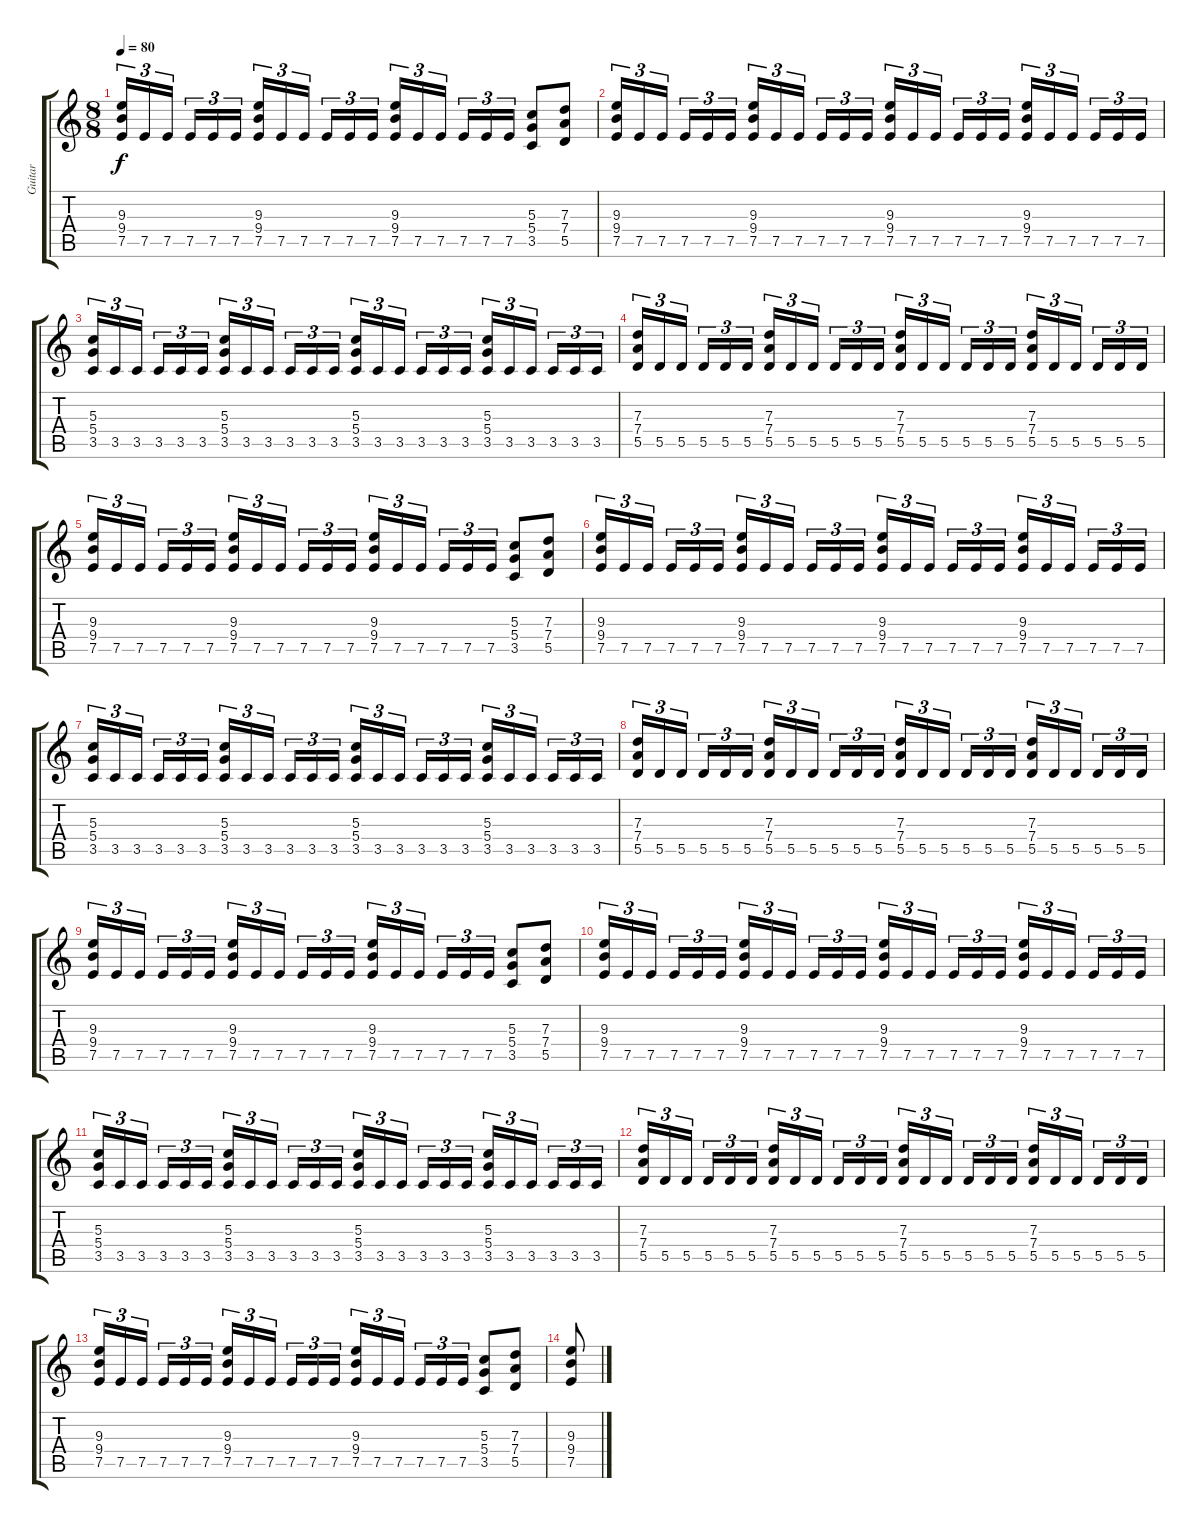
\track ("Guitar" "Guitar") {instrument distortionguitar}
\staff {score tabs}
\tuning (E4 B3 G3 D3 A2 E2) {hide}
\ts (8 8)
\tempo 80
\clef g2
\ks c
(9.3 9.4 7.5).16{tu (3 2) dy f} 7.5.16{tu (3 2)} 7.5.16{tu (3 2)} 7.5.16{tu (3 2)} 7.5.16{tu (3 2)} 7.5.16{tu (3 2)} (9.3 9.4 7.5).16{tu (3 2)} 7.5.16{tu (3 2)} 7.5.16{tu (3 2)} 7.5.16{tu (3 2)} 7.5.16{tu (3 2)} 7.5.16{tu (3 2)} (9.3 9.4 7.5).16{tu (3 2)} 7.5.16{tu (3 2)} 7.5.16{tu (3 2)} 7.5.16{tu (3 2)} 7.5.16{tu (3 2)} 7.5.16{tu (3 2)} (5.3 5.4 3.5).8 (7.3 7.4 5.5).8 |
(9.3 9.4 7.5).16{tu (3 2)} 7.5.16{tu (3 2)} 7.5.16{tu (3 2)} 7.5.16{tu (3 2)} 7.5.16{tu (3 2)} 7.5.16{tu (3 2)} (9.3 9.4 7.5).16{tu (3 2)} 7.5.16{tu (3 2)} 7.5.16{tu (3 2)} 7.5.16{tu (3 2)} 7.5.16{tu (3 2)} 7.5.16{tu (3 2)} (9.3 9.4 7.5).16{tu (3 2)} 7.5.16{tu (3 2)} 7.5.16{tu (3 2)} 7.5.16{tu (3 2)} 7.5.16{tu (3 2)} 7.5.16{tu (3 2)} (9.3 9.4 7.5).16{tu (3 2)} 7.5.16{tu (3 2)} 7.5.16{tu (3 2)} 7.5.16{tu (3 2)} 7.5.16{tu (3 2)} 7.5.16{tu (3 2)} |
(5.3 5.4 3.5).16{tu (3 2)} 3.5.16{tu (3 2)} 3.5.16{tu (3 2)} 3.5.16{tu (3 2)} 3.5.16{tu (3 2)} 3.5.16{tu (3 2)} (5.3 5.4 3.5).16{tu (3 2)} 3.5.16{tu (3 2)} 3.5.16{tu (3 2)} 3.5.16{tu (3 2)} 3.5.16{tu (3 2)} 3.5.16{tu (3 2)} (5.3 5.4 3.5).16{tu (3 2)} 3.5.16{tu (3 2)} 3.5.16{tu (3 2)} 3.5.16{tu (3 2)} 3.5.16{tu (3 2)} 3.5.16{tu (3 2)} (5.3 5.4 3.5).16{tu (3 2)} 3.5.16{tu (3 2)} 3.5.16{tu (3 2)} 3.5.16{tu (3 2)} 3.5.16{tu (3 2)} 3.5.16{tu (3 2)} |
(7.3 7.4 5.5).16{tu (3 2)} 5.5.16{tu (3 2)} 5.5.16{tu (3 2)} 5.5.16{tu (3 2)} 5.5.16{tu (3 2)} 5.5.16{tu (3 2)} (7.3 7.4 5.5).16{tu (3 2)} 5.5.16{tu (3 2)} 5.5.16{tu (3 2)} 5.5.16{tu (3 2)} 5.5.16{tu (3 2)} 5.5.16{tu (3 2)} (7.3 7.4 5.5).16{tu (3 2)} 5.5.16{tu (3 2)} 5.5.16{tu (3 2)} 5.5.16{tu (3 2)} 5.5.16{tu (3 2)} 5.5.16{tu (3 2)} (7.3 7.4 5.5).16{tu (3 2)} 5.5.16{tu (3 2)} 5.5.16{tu (3 2)} 5.5.16{tu (3 2)} 5.5.16{tu (3 2)} 5.5.16{tu (3 2)} |
(9.3 9.4 7.5).16{tu (3 2)} 7.5.16{tu (3 2)} 7.5.16{tu (3 2)} 7.5.16{tu (3 2)} 7.5.16{tu (3 2)} 7.5.16{tu (3 2)} (9.3 9.4 7.5).16{tu (3 2)} 7.5.16{tu (3 2)} 7.5.16{tu (3 2)} 7.5.16{tu (3 2)} 7.5.16{tu (3 2)} 7.5.16{tu (3 2)} (9.3 9.4 7.5).16{tu (3 2)} 7.5.16{tu (3 2)} 7.5.16{tu (3 2)} 7.5.16{tu (3 2)} 7.5.16{tu (3 2)} 7.5.16{tu (3 2)} (5.3 5.4 3.5).8 (7.3 7.4 5.5).8 |
(9.3 9.4 7.5).16{tu (3 2)} 7.5.16{tu (3 2)} 7.5.16{tu (3 2)} 7.5.16{tu (3 2)} 7.5.16{tu (3 2)} 7.5.16{tu (3 2)} (9.3 9.4 7.5).16{tu (3 2)} 7.5.16{tu (3 2)} 7.5.16{tu (3 2)} 7.5.16{tu (3 2)} 7.5.16{tu (3 2)} 7.5.16{tu (3 2)} (9.3 9.4 7.5).16{tu (3 2)} 7.5.16{tu (3 2)} 7.5.16{tu (3 2)} 7.5.16{tu (3 2)} 7.5.16{tu (3 2)} 7.5.16{tu (3 2)} (9.3 9.4 7.5).16{tu (3 2)} 7.5.16{tu (3 2)} 7.5.16{tu (3 2)} 7.5.16{tu (3 2)} 7.5.16{tu (3 2)} 7.5.16{tu (3 2)} |
(5.3 5.4 3.5).16{tu (3 2)} 3.5.16{tu (3 2)} 3.5.16{tu (3 2)} 3.5.16{tu (3 2)} 3.5.16{tu (3 2)} 3.5.16{tu (3 2)} (5.3 5.4 3.5).16{tu (3 2)} 3.5.16{tu (3 2)} 3.5.16{tu (3 2)} 3.5.16{tu (3 2)} 3.5.16{tu (3 2)} 3.5.16{tu (3 2)} (5.3 5.4 3.5).16{tu (3 2)} 3.5.16{tu (3 2)} 3.5.16{tu (3 2)} 3.5.16{tu (3 2)} 3.5.16{tu (3 2)} 3.5.16{tu (3 2)} (5.3 5.4 3.5).16{tu (3 2)} 3.5.16{tu (3 2)} 3.5.16{tu (3 2)} 3.5.16{tu (3 2)} 3.5.16{tu (3 2)} 3.5.16{tu (3 2)} |
(7.3 7.4 5.5).16{tu (3 2)} 5.5.16{tu (3 2)} 5.5.16{tu (3 2)} 5.5.16{tu (3 2)} 5.5.16{tu (3 2)} 5.5.16{tu (3 2)} (7.3 7.4 5.5).16{tu (3 2)} 5.5.16{tu (3 2)} 5.5.16{tu (3 2)} 5.5.16{tu (3 2)} 5.5.16{tu (3 2)} 5.5.16{tu (3 2)} (7.3 7.4 5.5).16{tu (3 2)} 5.5.16{tu (3 2)} 5.5.16{tu (3 2)} 5.5.16{tu (3 2)} 5.5.16{tu (3 2)} 5.5.16{tu (3 2)} (7.3 7.4 5.5).16{tu (3 2)} 5.5.16{tu (3 2)} 5.5.16{tu (3 2)} 5.5.16{tu (3 2)} 5.5.16{tu (3 2)} 5.5.16{tu (3 2)} |
(9.3 9.4 7.5).16{tu (3 2)} 7.5.16{tu (3 2)} 7.5.16{tu (3 2)} 7.5.16{tu (3 2)} 7.5.16{tu (3 2)} 7.5.16{tu (3 2)} (9.3 9.4 7.5).16{tu (3 2)} 7.5.16{tu (3 2)} 7.5.16{tu (3 2)} 7.5.16{tu (3 2)} 7.5.16{tu (3 2)} 7.5.16{tu (3 2)} (9.3 9.4 7.5).16{tu (3 2)} 7.5.16{tu (3 2)} 7.5.16{tu (3 2)} 7.5.16{tu (3 2)} 7.5.16{tu (3 2)} 7.5.16{tu (3 2)} (5.3 5.4 3.5).8 (7.3 7.4 5.5).8 |
(9.3 9.4 7.5).16{tu (3 2)} 7.5.16{tu (3 2)} 7.5.16{tu (3 2)} 7.5.16{tu (3 2)} 7.5.16{tu (3 2)} 7.5.16{tu (3 2)} (9.3 9.4 7.5).16{tu (3 2)} 7.5.16{tu (3 2)} 7.5.16{tu (3 2)} 7.5.16{tu (3 2)} 7.5.16{tu (3 2)} 7.5.16{tu (3 2)} (9.3 9.4 7.5).16{tu (3 2)} 7.5.16{tu (3 2)} 7.5.16{tu (3 2)} 7.5.16{tu (3 2)} 7.5.16{tu (3 2)} 7.5.16{tu (3 2)} (9.3 9.4 7.5).16{tu (3 2)} 7.5.16{tu (3 2)} 7.5.16{tu (3 2)} 7.5.16{tu (3 2)} 7.5.16{tu (3 2)} 7.5.16{tu (3 2)} |
(5.3 5.4 3.5).16{tu (3 2)} 3.5.16{tu (3 2)} 3.5.16{tu (3 2)} 3.5.16{tu (3 2)} 3.5.16{tu (3 2)} 3.5.16{tu (3 2)} (5.3 5.4 3.5).16{tu (3 2)} 3.5.16{tu (3 2)} 3.5.16{tu (3 2)} 3.5.16{tu (3 2)} 3.5.16{tu (3 2)} 3.5.16{tu (3 2)} (5.3 5.4 3.5).16{tu (3 2)} 3.5.16{tu (3 2)} 3.5.16{tu (3 2)} 3.5.16{tu (3 2)} 3.5.16{tu (3 2)} 3.5.16{tu (3 2)} (5.3 5.4 3.5).16{tu (3 2)} 3.5.16{tu (3 2)} 3.5.16{tu (3 2)} 3.5.16{tu (3 2)} 3.5.16{tu (3 2)} 3.5.16{tu (3 2)} |
(7.3 7.4 5.5).16{tu (3 2)} 5.5.16{tu (3 2)} 5.5.16{tu (3 2)} 5.5.16{tu (3 2)} 5.5.16{tu (3 2)} 5.5.16{tu (3 2)} (7.3 7.4 5.5).16{tu (3 2)} 5.5.16{tu (3 2)} 5.5.16{tu (3 2)} 5.5.16{tu (3 2)} 5.5.16{tu (3 2)} 5.5.16{tu (3 2)} (7.3 7.4 5.5).16{tu (3 2)} 5.5.16{tu (3 2)} 5.5.16{tu (3 2)} 5.5.16{tu (3 2)} 5.5.16{tu (3 2)} 5.5.16{tu (3 2)} (7.3 7.4 5.5).16{tu (3 2)} 5.5.16{tu (3 2)} 5.5.16{tu (3 2)} 5.5.16{tu (3 2)} 5.5.16{tu (3 2)} 5.5.16{tu (3 2)} |
(9.3 9.4 7.5).16{tu (3 2)} 7.5.16{tu (3 2)} 7.5.16{tu (3 2)} 7.5.16{tu (3 2)} 7.5.16{tu (3 2)} 7.5.16{tu (3 2)} (9.3 9.4 7.5).16{tu (3 2)} 7.5.16{tu (3 2)} 7.5.16{tu (3 2)} 7.5.16{tu (3 2)} 7.5.16{tu (3 2)} 7.5.16{tu (3 2)} (9.3 9.4 7.5).16{tu (3 2)} 7.5.16{tu (3 2)} 7.5.16{tu (3 2)} 7.5.16{tu (3 2)} 7.5.16{tu (3 2)} 7.5.16{tu (3 2)} (5.3 5.4 3.5).8 (7.3 7.4 5.5).8 |
(9.3 9.4 7.5).8
